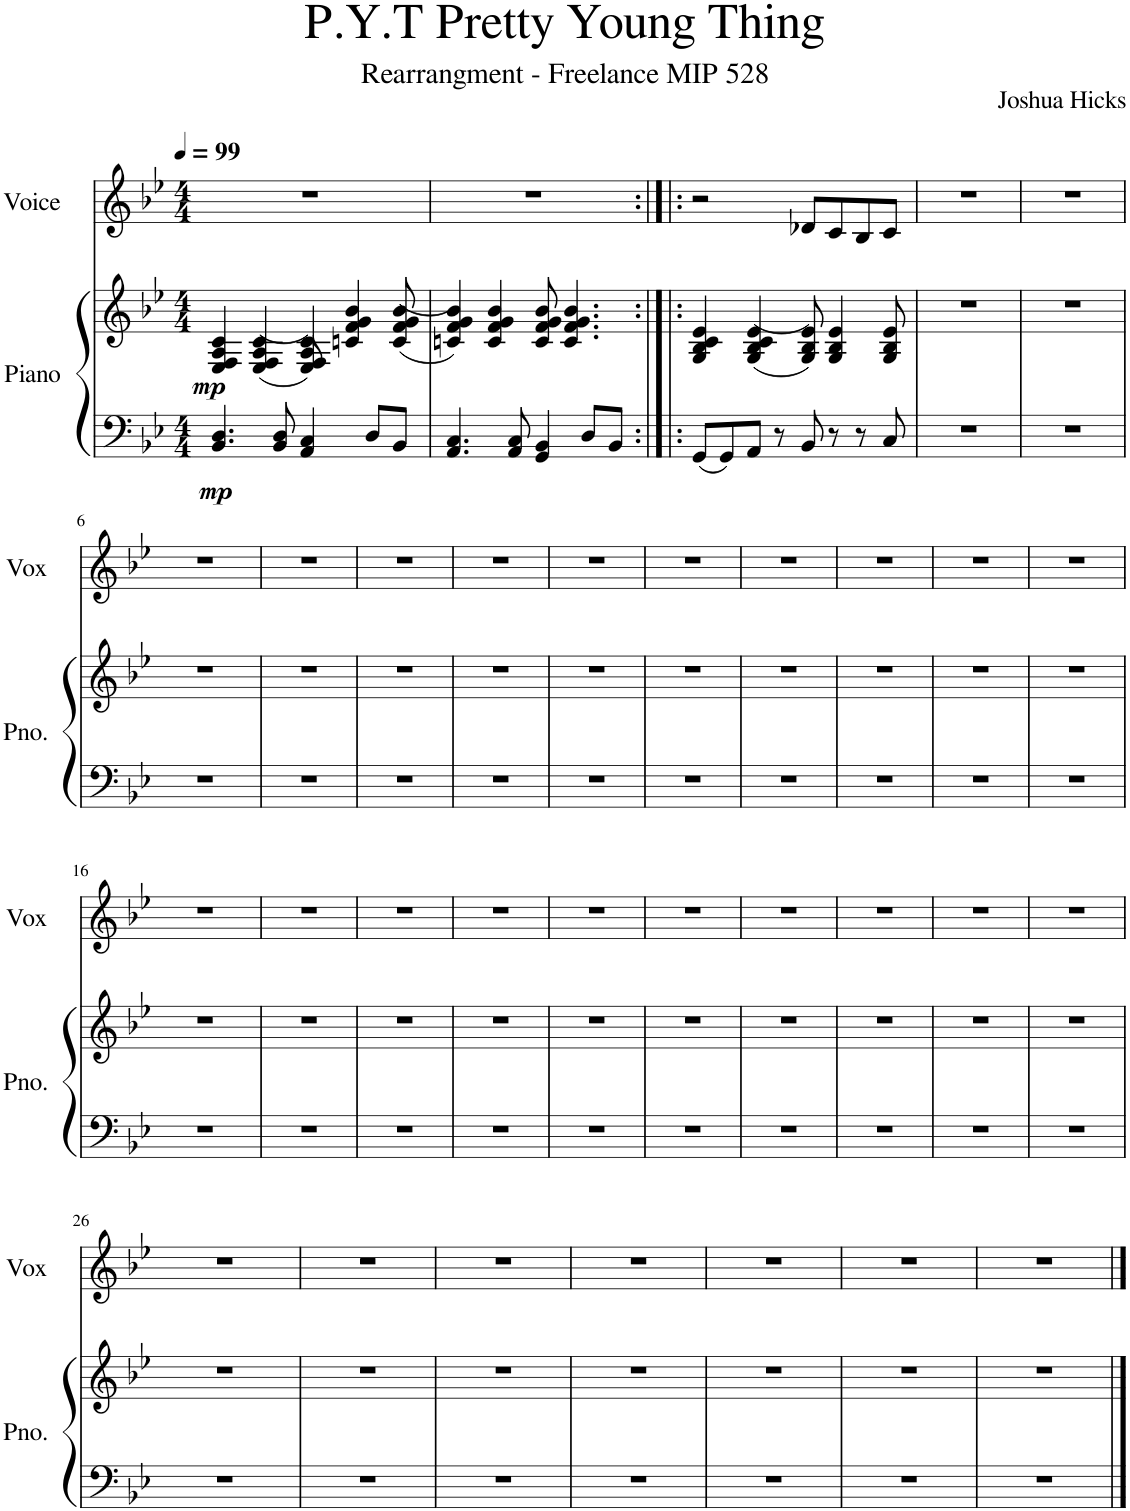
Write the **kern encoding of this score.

**kern	**kern	**dynam	**kern
*part2	*part2	*part2	*part1
*staff3	*staff2	*staff2/3	*staff1
*I"Piano	*	*	*I"Voice
*I'Pno.	*	*	*
*clefF4	*clefG2	*	*clefG2
*k[b-e-]	*k[b-e-]	*	*k[b-e-]
*M4/4	*M4/4	*	*M4/4
*MM99	*MM99	*	*MM99
=1	=1	=1	=1
!	!	!LO:DY:b=2	!
!	!	!LO:DY:n=1:b	!
4.BB-/ 4.D/	4E-/ 4F/ 4A/ 4c/	mp mp	1r
.	((4E-/ 4F/ 4A/ 4c/	.	.
8BB-/ 8D/	.	.	.
4AA/ 4C/	8E-/ 8F/ 8A/ 8c/))	.	.
.	4cn/ 4f/ 4g/ 4b-/	.	.
8D/L	.	.	.
8BB-/J	((8c/ 8f/ 8g/ 8b-/	.	.
=2	=2	=2	=2
4.AA/ 4.C/	4cn/ 4f/ 4g/ 4b-/))	.	1r
.	4c/ 4f/ 4g/ 4b-/	.	.
8AA/ 8C/	.	.	.
4GG/ 4BB-/	8c/ 8f/ 8g/ 8b-/	.	.
.	4.c/ 4.f/ 4.g/ 4.b-/	.	.
8D/L	.	.	.
8BB-/J	.	.	.
=3:|!|:	=3:|!|:	=3:|!|:	=3:|!|:
8GG/L	4G/ 4B-/ 4c/ 4e-/	.	2r
8GG/	.	.	.
8AA/J	((4G/ 4B-/ 4c/ 4e-/	.	.
8r	.	.	.
8BB-/	8G/ 8B-/ 8e-/))	.	8d-X/L
8r	4G/ 4B-/ 4e-/	.	8c/
8r	.	.	8B-/
8C/	8G/ 8B-/ 8e-/	.	8c/J
=4	=4	=4	=4
1r	1r	.	1r
=5	=5	=5	=5
1r	1r	.	1r
!!LO:LB:g=z
=6	=6	=6	=6
1r	1r	.	1r
=7	=7	=7	=7
1r	1r	.	1r
=8	=8	=8	=8
1r	1r	.	1r
=9	=9	=9	=9
1r	1r	.	1r
=10	=10	=10	=10
1r	1r	.	1r
=11	=11	=11	=11
1r	1r	.	1r
=12	=12	=12	=12
1r	1r	.	1r
=13	=13	=13	=13
1r	1r	.	1r
=14	=14	=14	=14
1r	1r	.	1r
=15	=15	=15	=15
1r	1r	.	1r
!!LO:LB:g=z
=16	=16	=16	=16
1r	1r	.	1r
=17	=17	=17	=17
1r	1r	.	1r
=18	=18	=18	=18
1r	1r	.	1r
=19	=19	=19	=19
1r	1r	.	1r
=20	=20	=20	=20
1r	1r	.	1r
=21	=21	=21	=21
1r	1r	.	1r
=22	=22	=22	=22
1r	1r	.	1r
=23	=23	=23	=23
1r	1r	.	1r
=24	=24	=24	=24
1r	1r	.	1r
=25	=25	=25	=25
1r	1r	.	1r
!!LO:LB:g=z
=26	=26	=26	=26
1r	1r	.	1r
=27	=27	=27	=27
1r	1r	.	1r
=28	=28	=28	=28
1r	1r	.	1r
=29	=29	=29	=29
1r	1r	.	1r
=30	=30	=30	=30
1r	1r	.	1r
=31	=31	=31	=31
1r	1r	.	1r
=32	=32	=32	=32
1r	1r	.	1r
==	==	==	==
*-	*-	*-	*-
